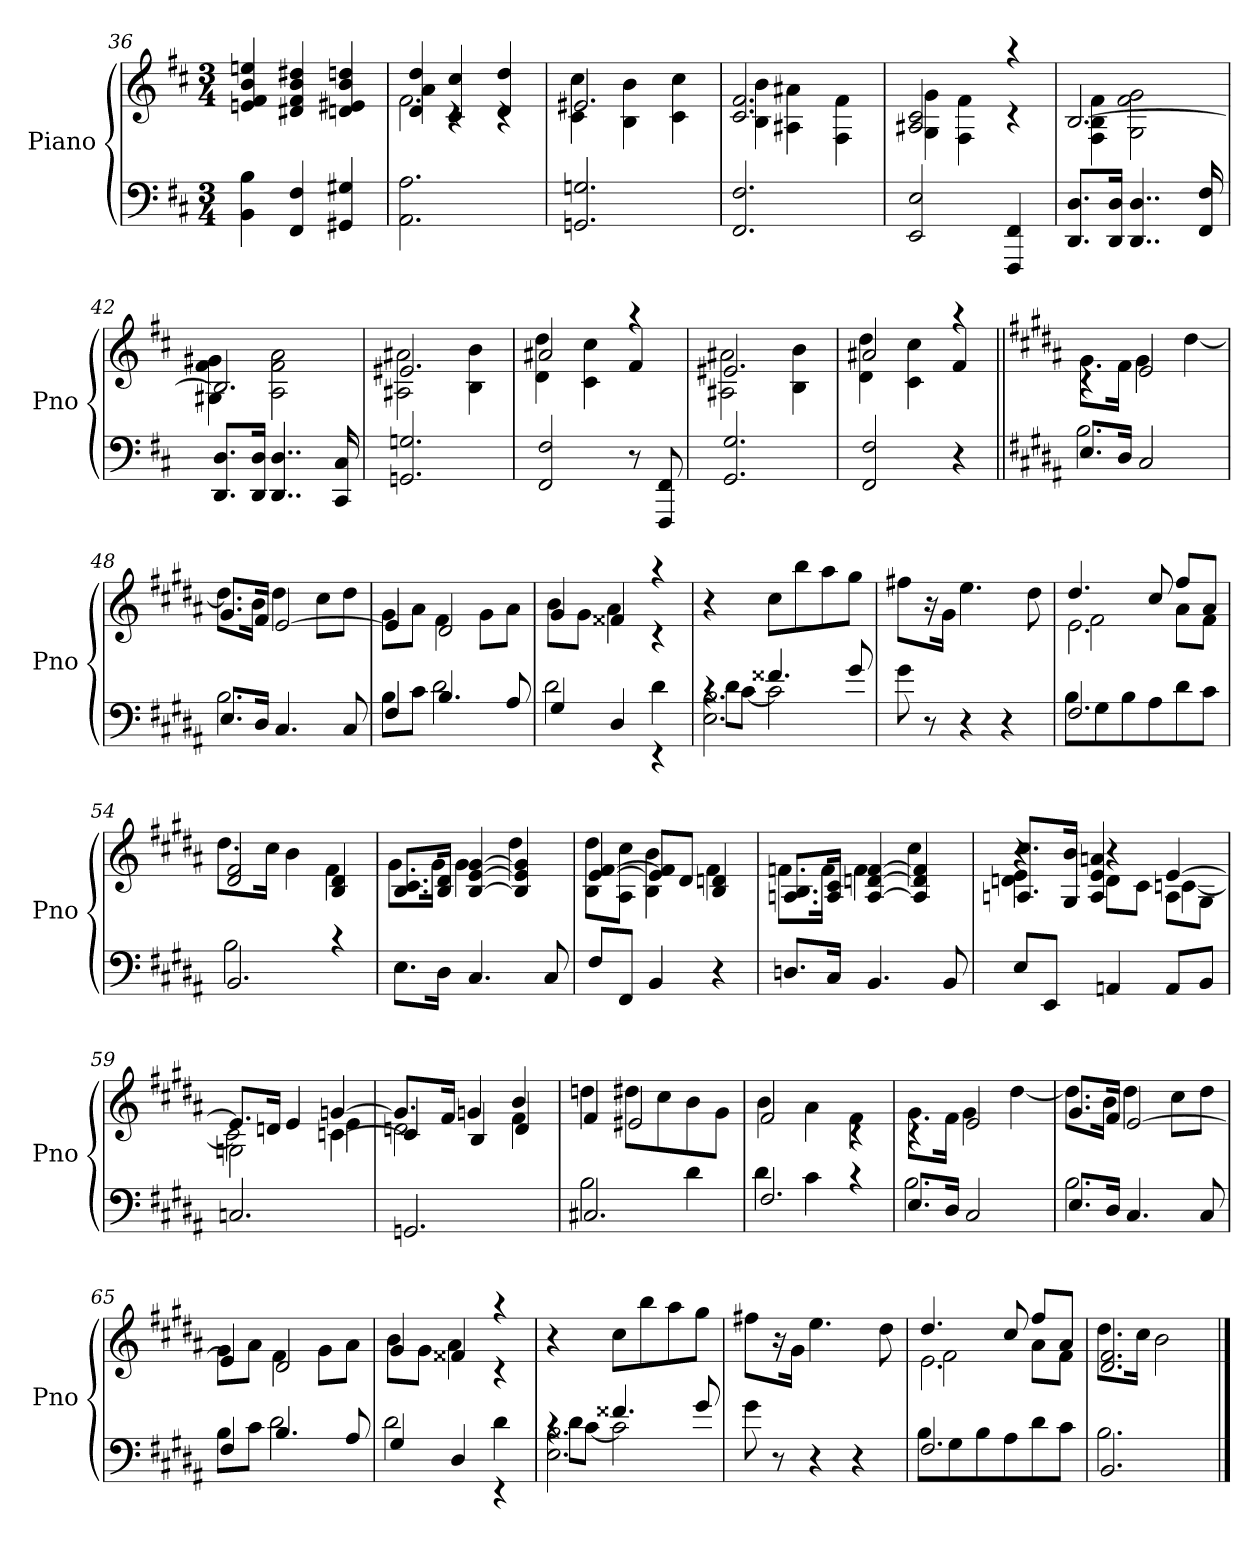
**kern	**kern
*part1	*part1
*staff2	*staff1
*I"Piano	*
*I'Pno	*
*clefF4	*clefG2
*k[f#c#]	*k[f#c#]
*M3/4	*M3/4
=36	=36
4BB 4B	4en 4f# 4b 4een
4FF# 4F#	4d#X 4f# 4b 4dd#X
4GG#X 4G#X	4dn 4e#X 4b 4ddn
=37	=37
*	*^
*	*	*^
2.AA 2.A	2.f#\	4a	4d 4dd
.	.	4rc	4c# 4cc#
.	.	4rc	4d 4dd
*	*	*v	*v
=38	=38	=38
2.GGn 2.Gn	2.e#X	4c# 4cc#
.	.	4B 4b
.	.	4c# 4cc#
=39	=39	=39
2.FF# 2.F#	2.c# 2.f#	4B 4b
.	.	4A#X 4a#X
.	.	4F# 4f#
=40	=40	=40
2EE 2E	2A#X 2c#	4G 4g
.	.	4F# 4f#
4FFF# 4FF#	4rc	4raa
=41	=41	=41
8.DD 8.DL	[2.B	4F# 4B 4f#
16DD 16DJk	.	.
4..DD 4..D	.	2G 2f# 2g
16FF# 16F#	.	.
=42	=42	=42
8.DD 8.DL	2.B]	4G#X 4f# 4g#X
16DD 16DJk	.	.
4..DD 4..D	.	2A 2f# 2a
16CC# 16C#	.	.
=43	=43	=43
2.GGn 2.Gn	2.e#X	2A#X 2a#X
.	.	4B 4b
=44	=44	=44
2FF# 2F#	2a#X	4d 4dd
.	.	4c# 4cc#
8r	4f#	4raa
8FFF# 8FF#	.	.
=45	=45	=45
2.GG 2.G	2.e#X	2A#X 2a#X
.	.	4B 4b
=46	=46	=46
2FF# 2F#	2a#X	4d 4dd
.	.	4c# 4cc#
4r	4f#	4raa
=47||	=47||	=47||
*k[f#c#g#d#a#]	*k[f#c#g#d#a#]	*
*^	*	*
8.EL	2.B	4rc	8.g#L
16D#Jk	.	.	16f#Jk
2C#	.	2e	4g#
.	.	.	[4dd#
=48	=48	=48	=48
8.EL	2.B	8.g#L	8.dd#L]
16D#Jk	.	16f#Jk	16bJk
4.C#	.	[2e	4dd#
.	.	.	8cc#L
8C#	.	.	8dd#J
=49	=49	=49	=49
4F#	8BL	4e]	8g#L
.	8c#J	.	8a#J
4.B	2d#	2d#	4f#
.	.	.	8g#L
8A#	.	.	8a#J
=50	=50	=50	=50
4G#	2d#	4g#	8bL
.	.	.	8g#J
4D#	.	4f##X	4a#
4rEE	4d#	4rc	4raa
*	*	*v	*v
=51	=51	=51
*	*^	*
2.E\ 2.B\	8d#L	4rc	4r
.	[8c#J	.	.
.	2c#]	4.f##X	8cc#L
.	.	.	8bb
.	.	.	8aa#
.	.	8g#	8gg#J
*v	*v	*v	*
=52	=52
8g#	8ff#XL
8r	16r
.	16g#Jk
4r	4.ee
4r	.
.	8dd#
=53	=53
*^	*^
*	*	*	*^
2.F#	8BL	2.e\	2f#	4.dd#
.	8G#	.	.	.
.	8B	.	.	.
.	8A#	.	.	8cc#
.	8d#	.	8a#L	8ff#L
.	8c#J	.	8f#J	8a#J
*	*	*	*v	*v
=54	=54	=54	=54
2.BB	2B	2d# 2f#	8.dd#L
.	.	.	16cc#Jk
.	.	.	4b
.	4rc	4B 4d#	4f#
*v	*v	*	*
=55	=55	=55
8.EL	8.B 8.c#L	8.g#L
16D#Jk	16B 16d#Jk	16g#Jk
4.C#	[4B [4e [4g#	4g#
.	4B] 4e] 4g#]	4dd#
8C#	.	.
=56	=56	=56
8F#L	[4e [4f#	8B 8dd#L
8FF#J	.	8A# 8cc#J
4BB	8e] 8f#]L	4B 4b
.	8d#J	.
4r	4B 4dn	4f#
=57	=57	=57
8.DnL	8.An 8.BL	8.fnL
16C#Jk	16A 16c#Jk	16fJk
4.BB	[4A [4dn [4f	4f
.	4A] 4d] 4f]	4cc#
8BB	.	.
=58	=58	=58
*	*	*^
8EL	4r	4dn 4e	8.An 8.cc#L
8EEJ	.	.	.
.	.	.	16G# 16bJk
4AAn	4r	8dL	4A 4e 4an
.	.	8c#J	.
8AAL	8A\L	[4cn	[4e
8BBJ	8G#\J	.	.
=59	=59	=59	=59
2.Cn	2Gn\	2c]	8.eL]
.	.	.	16dnJk
.	.	.	4e
.	[4cn\	4e	[4gn
=60	=60	=60	=60
2.GGn	4c/]	2dn	8.gL]
.	.	.	16f#Jk
.	4B/	.	4gn
.	4d/	4f#	4b
*	*	*v	*v
=61	=61	=61
*^	*	*
2.C#X	2B	4f#	4ddn
.	.	2e#X	8dd#XL
.	.	.	8cc#
.	4d#	.	8b
.	.	.	8g#J
=62	=62	=62	=62
2.F#	4d#	2f#	4b
.	4c#	.	4a#
.	4rc	4rc	4f#
=63	=63	=63	=63
8.EL	2.B	4rc	8.g#L
16D#Jk	.	.	16f#Jk
2C#	.	2e	4g#
.	.	.	[4dd#
=64	=64	=64	=64
8.EL	2.B	8.g#L	8.dd#L]
16D#Jk	.	16f#Jk	16bJk
4.C#	.	[2e	4dd#
.	.	.	8cc#L
8C#	.	.	8dd#J
=65	=65	=65	=65
4F#	8BL	4e]	8g#L
.	8c#J	.	8a#J
4.B	2d#	2d#	4f#
.	.	.	8g#L
8A#	.	.	8a#J
=66	=66	=66	=66
4G#	2d#	4g#	8bL
.	.	.	8g#J
4D#	.	4f##X	4a#
4rEE	4d#	4rc	4raa
*	*	*v	*v
=67	=67	=67
*	*^	*
2.E\ 2.B\	8d#L	4rc	4r
.	[8c#J	.	.
.	2c#]	4.f##X	8cc#L
.	.	.	8bb
.	.	.	8aa#
.	.	8g#	8gg#J
*v	*v	*v	*
=68	=68
8g#	8ff#XL
8r	16r
.	16g#Jk
4r	4.ee
4r	.
.	8dd#
=69	=69
*^	*^
*	*	*	*^
2.F#	8BL	2.e\	2f#	4.dd#
.	8G#	.	.	.
.	8B	.	.	.
.	8A#	.	.	8cc#
.	8d#	.	8a#L	8ff#L
.	8c#J	.	8f#J	8a#J
*	*	*	*v	*v
=70	=70	=70	=70
2.BB	2.B	2.d# 2.f#	8.dd#L
.	.	.	16cc#Jk
.	.	.	2b
*v	*v	*	*
*	*v	*v
==	==
*-	*-
